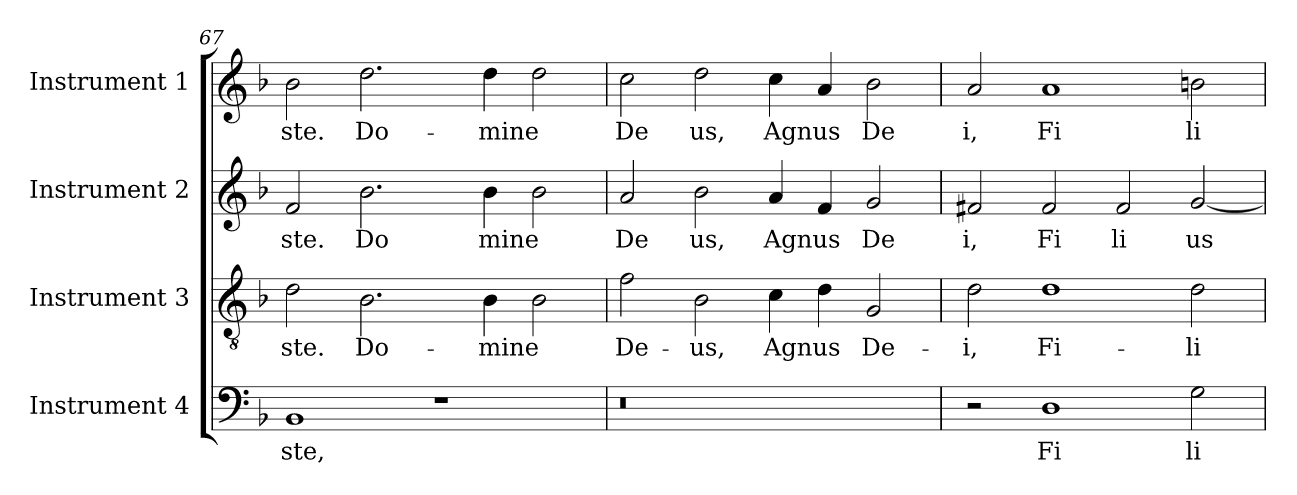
**kern	**text	**kern	**text	**kern	**text	**kern	**text
*part4	*part4	*part3	*part3	*part2	*part2	*part1	*part1
*staff4	*staff4	*staff3	*staff3	*staff2	*staff2	*staff1	*staff1
*I"Instrument 4	*	*I"Instrument 3	*	*I"Instrument 2	*	*I"Instrument 1	*
*clefF4	*	*clefGv2	*	*clefG2	*	*clefG2	*
*k[b-]	*	*k[b-]	*	*k[b-]	*	*k[b-]	*
*F:	*	*F:	*	*F:	*	*F:	*
=67	=67	=67	=67	=67	=67	=67	=67
!	!LO:LY:b:cj	!	!LO:LY:b:cj	!	!LO:LY:b:cj	!	!LO:LY:b:cj
1BB-	ste,	2d\	-ste.	2f/	ste.	2b-\	-ste.
!	!	!	!LO:LY:b:cj	!	!LO:LY:b:cj	!	!LO:LY:b:cj
.	.	2.B-\	Do-	2.b-\	Do	2.dd\	Do-
1r	.	.	.	.	.	.	.
!	!	!	!LO:LY:b:cj	!	!LO:LY:b:cj	!	!LO:LY:b:cj
.	.	4B-\	-mine	4b-\	mine	4dd\	-mine
!	!	!	!LO:LY:b:cj	!	!LO:LY:b:cj	!	!LO:LY:b:cj
.	.	2B-\	.	2b-\	.	2dd\	.
!!LO:LB:g=z
=68	=68	=68	=68	=68	=68	=68	=68
!	!	!	!LO:LY:b:cj	!	!LO:LY:b:cj	!	!LO:LY:b:cj
0r	.	2f\	De-	2a/	De	2cc\	De
!	!	!	!LO:LY:b:cj	!	!LO:LY:b:cj	!	!LO:LY:b:cj
.	.	2B-\	-us,	2b-\	us,	2dd\	us,
!	!	!	!LO:LY:b:cj	!	!LO:LY:b:cj	!	!LO:LY:b:cj
.	.	4c\	Agnus	4a/	Agnus	4cc\	Agnus
!	!	!	!LO:LY:b:cj	!	!LO:LY:b:cj	!	!LO:LY:b:cj
.	.	4d\	.	4f/	.	4a/	.
!	!	!	!LO:LY:b:cj	!	!LO:LY:b:cj	!	!LO:LY:b:cj
.	.	2G/	De-	2g/	De	2b-\	De
=69	=69	=69	=69	=69	=69	=69	=69
!	!	!	!LO:LY:b:cj	!	!LO:LY:b:cj	!	!LO:LY:b:cj
2r	.	2d\	-i,	2f#X/	i,	2a/	i,
!	!LO:LY:b:cj	!	!LO:LY:b:cj	!	!LO:LY:b:cj	!	!LO:LY:b:cj
1D	Fi	1d	Fi-	2f#/	Fi	1a	Fi
!	!	!	!	!	!LO:LY:b:cj	!	!
.	.	.	.	2f#/	li	.	.
!	!LO:LY:b:cj	!	!LO:LY:b:cj	!	!LO:LY:b:cj	!	!LO:LY:b:cj
2G\	li	2d\	-li-	[<2g/	us	2bn\	li
=	=	=	=	=	=	=	=
*-	*-	*-	*-	*-	*-	*-	*-
